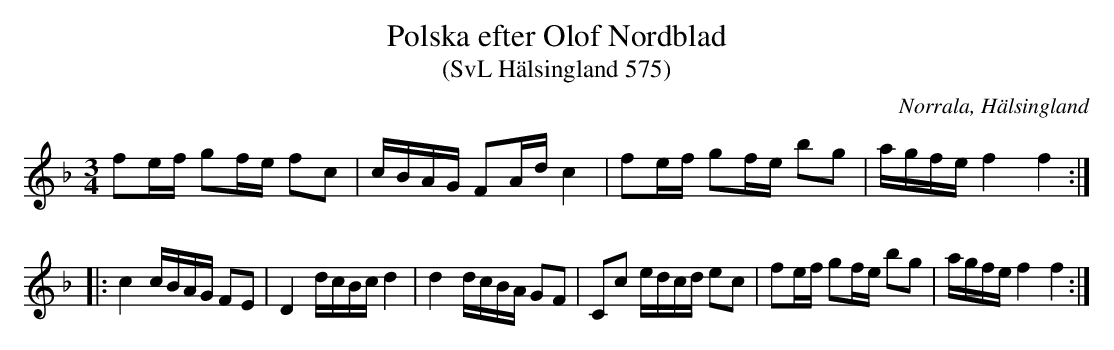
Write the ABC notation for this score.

X:1
T:Polska efter Olof Nordblad
T:(SvL Hälsingland 575)
O:Norrala, Hälsingland
M:3/4
L:1/8
K:F
fe/f/ gf/e/ fc|c/B/A/G/ FA/d/ c2|fe/f/ gf/e/ bg|a/g/f/e/ f2 f2:|
|:c2 c/B/A/G/ FE|D2 d/c/B/c/ d2|d2 d/c/B/A/ GF|Cc e/d/c/d/ ec|fe/f/ gf/e/ bg|a/g/f/e/ f2f2:|
